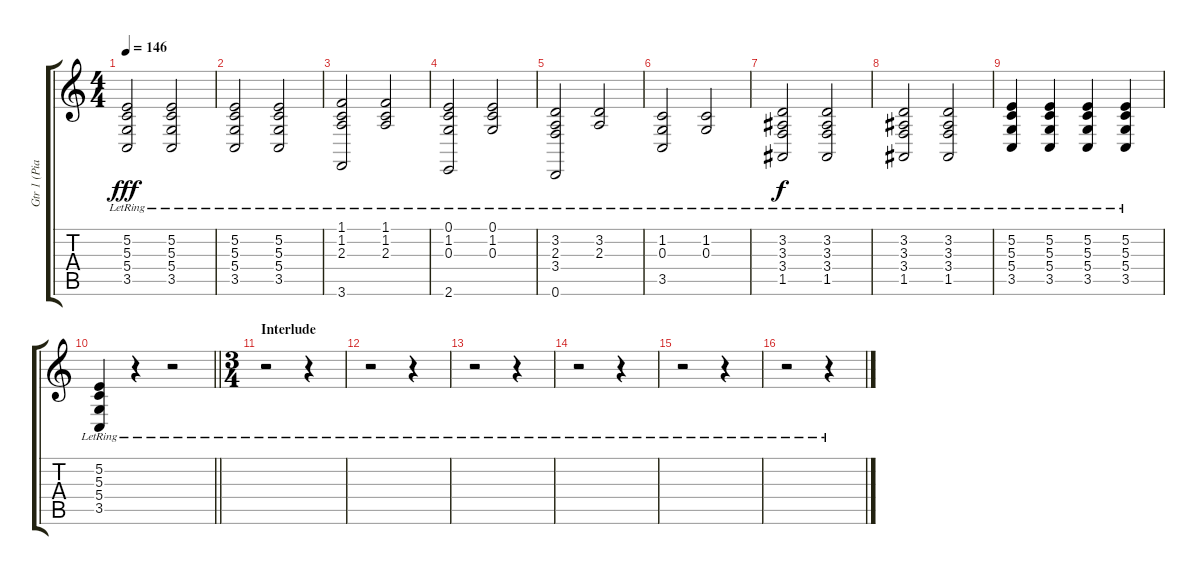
\track ("Gtr 1 (Piano)" "Gtr 1 (Pia") {instrument acousticgrandpiano}
\staff {score tabs}
\tuning (E4 B3 G3 D3 A2 D2) {hide}
\ts (4 4)
\tempo 146
\clef g2
\ks c
(5.2{lr} 5.3{lr} 5.4{lr} 3.5{lr}).2{dy fff} (5.2{lr} 5.3{lr} 5.4{lr} 3.5{lr}).2 |
(5.2{lr} 5.3{lr} 5.4{lr} 3.5{lr}).2 (5.2{lr} 5.3{lr} 5.4{lr} 3.5{lr}).2 |
(1.1{lr} 1.2{lr} 2.3{lr} 3.6{lr}).2 (1.1{lr} 1.2{lr} 2.3{lr}).2 |
(0.1{lr} 1.2{lr} 0.3{lr} 2.6{lr}).2 (0.1{lr} 1.2{lr} 0.3{lr}).2 |
(3.2{lr} 2.3{lr} 3.4{lr} 0.6{lr}).2 (3.2{lr} 2.3{lr}).2 |
(1.2{lr} 0.3{lr} 3.5{lr}).2 (1.2{lr} 0.3{lr}).2 |
(3.2{lr} 3.3{lr} 3.4{lr} 1.5{lr}).2{dy f} (3.2{lr} 3.3{lr} 3.4{lr} 1.5{lr}).2 |
(3.2{lr} 3.3{lr} 3.4{lr} 1.5{lr}).2 (3.2{lr} 3.3{lr} 3.4{lr} 1.5{lr}).2 |
(5.2{lr} 5.3{lr} 5.4{lr} 3.5{lr}).4 (5.2{lr} 5.3{lr} 5.4{lr} 3.5{lr}).4 (5.2{lr} 5.3{lr} 5.4{lr} 3.5{lr}).4 (5.2{lr} 5.3{lr} 5.4{lr} 3.5{lr}).4 |
\barLineRight lightlight
(5.2{lr} 5.3{lr} 5.4{lr} 3.5{lr}).4 r.4 r.2 |
\ts (3 4)
\section ("" "Interlude")
r.2 r.4 |
r.2 r.4 |
r.2 r.4 |
r.2 r.4 |
r.2 r.4 |
r.2 r.4
